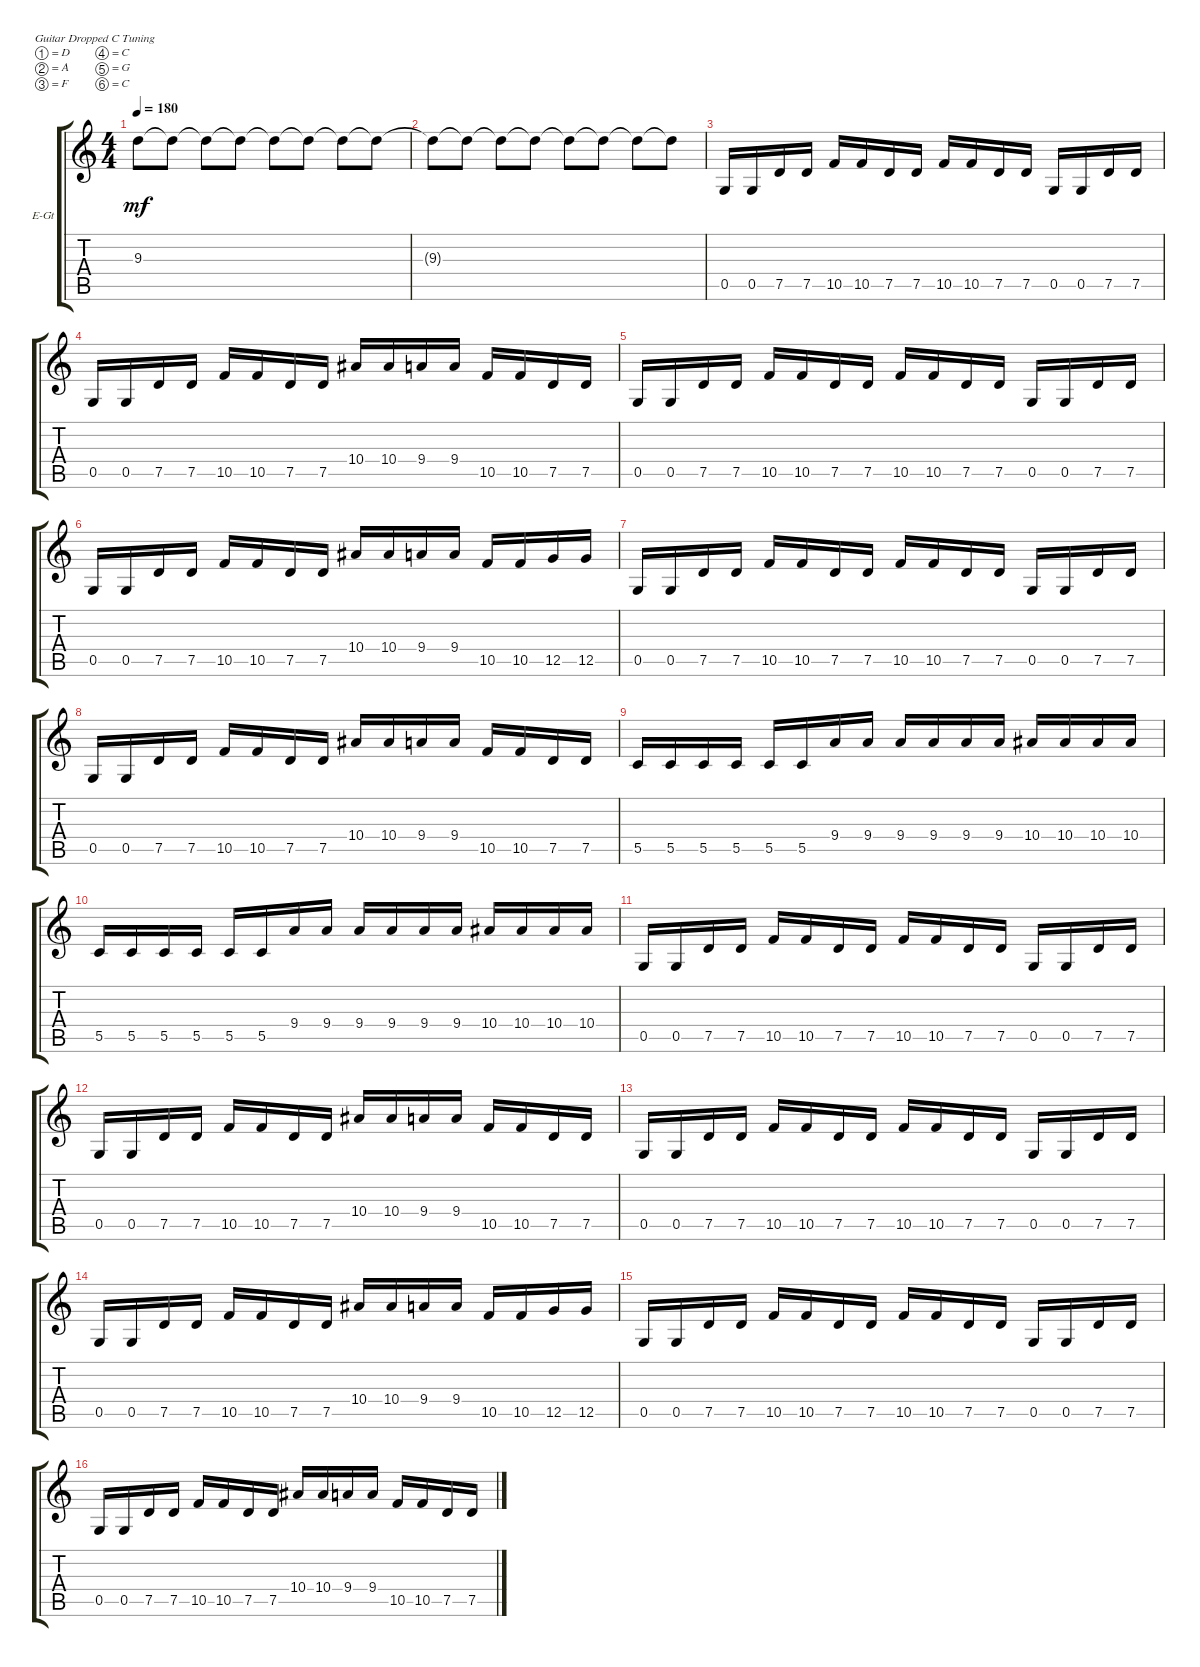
\defaultSystemsLayout 4
\bracketExtendMode groupsimilarinstruments
\firstSystemTrackNameOrientation horizontal
\otherSystemsTrackNameOrientation horizontal
\track ("Electric Guitar" "E-Gt") {instrument distortionguitar}
\staff {score tabs}
\tuning (D4 A3 F3 C3 G2 C2)
\ts (4 4)
\tempo 180
\clef g2
\ks c
9.3{t}.8{dy mf} 9.3{t}.8 9.3{t}.8 9.3{t}.8 9.3{t}.8 9.3{t}.8 9.3{t}.8 9.3{t}.8 |
9.3{t}.8 9.3{t}.8 9.3{t}.8 9.3{t}.8 9.3{t}.8 9.3{t}.8 9.3{t}.8 9.3{t}.8 |
0.5.16 0.5.16 7.5.16 7.5.16 10.5.16 10.5.16 7.5.16 7.5.16 10.5.16 10.5.16 7.5.16 7.5.16 0.5.16 0.5.16 7.5.16 7.5.16 |
0.5.16 0.5.16 7.5.16 7.5.16 10.5.16 10.5.16 7.5.16 7.5.16 10.4.16 10.4.16 9.4.16 9.4.16 10.5.16 10.5.16 7.5.16 7.5.16 |
0.5.16 0.5.16 7.5.16 7.5.16 10.5.16 10.5.16 7.5.16 7.5.16 10.5.16 10.5.16 7.5.16 7.5.16 0.5.16 0.5.16 7.5.16 7.5.16 |
0.5.16 0.5.16 7.5.16 7.5.16 10.5.16 10.5.16 7.5.16 7.5.16 10.4.16 10.4.16 9.4.16 9.4.16 10.5.16 10.5.16 12.5.16 12.5.16 |
0.5.16 0.5.16 7.5.16 7.5.16 10.5.16 10.5.16 7.5.16 7.5.16 10.5.16 10.5.16 7.5.16 7.5.16 0.5.16 0.5.16 7.5.16 7.5.16 |
0.5.16 0.5.16 7.5.16 7.5.16 10.5.16 10.5.16 7.5.16 7.5.16 10.4.16 10.4.16 9.4.16 9.4.16 10.5.16 10.5.16 7.5.16 7.5.16 |
5.5.16 5.5.16 5.5.16 5.5.16 5.5.16 5.5.16 9.4.16 9.4.16 9.4.16 9.4.16 9.4.16 9.4.16 10.4.16 10.4.16 10.4.16 10.4.16 |
5.5.16 5.5.16 5.5.16 5.5.16 5.5.16 5.5.16 9.4.16 9.4.16 9.4.16 9.4.16 9.4.16 9.4.16 10.4.16 10.4.16 10.4.16 10.4.16 |
0.5.16 0.5.16 7.5.16 7.5.16 10.5.16 10.5.16 7.5.16 7.5.16 10.5.16 10.5.16 7.5.16 7.5.16 0.5.16 0.5.16 7.5.16 7.5.16 |
0.5.16 0.5.16 7.5.16 7.5.16 10.5.16 10.5.16 7.5.16 7.5.16 10.4.16 10.4.16 9.4.16 9.4.16 10.5.16 10.5.16 7.5.16 7.5.16 |
0.5.16 0.5.16 7.5.16 7.5.16 10.5.16 10.5.16 7.5.16 7.5.16 10.5.16 10.5.16 7.5.16 7.5.16 0.5.16 0.5.16 7.5.16 7.5.16 |
0.5.16 0.5.16 7.5.16 7.5.16 10.5.16 10.5.16 7.5.16 7.5.16 10.4.16 10.4.16 9.4.16 9.4.16 10.5.16 10.5.16 12.5.16 12.5.16 |
0.5.16 0.5.16 7.5.16 7.5.16 10.5.16 10.5.16 7.5.16 7.5.16 10.5.16 10.5.16 7.5.16 7.5.16 0.5.16 0.5.16 7.5.16 7.5.16 |
0.5.16 0.5.16 7.5.16 7.5.16 10.5.16 10.5.16 7.5.16 7.5.16 10.4.16 10.4.16 9.4.16 9.4.16 10.5.16 10.5.16 7.5.16 7.5.16
